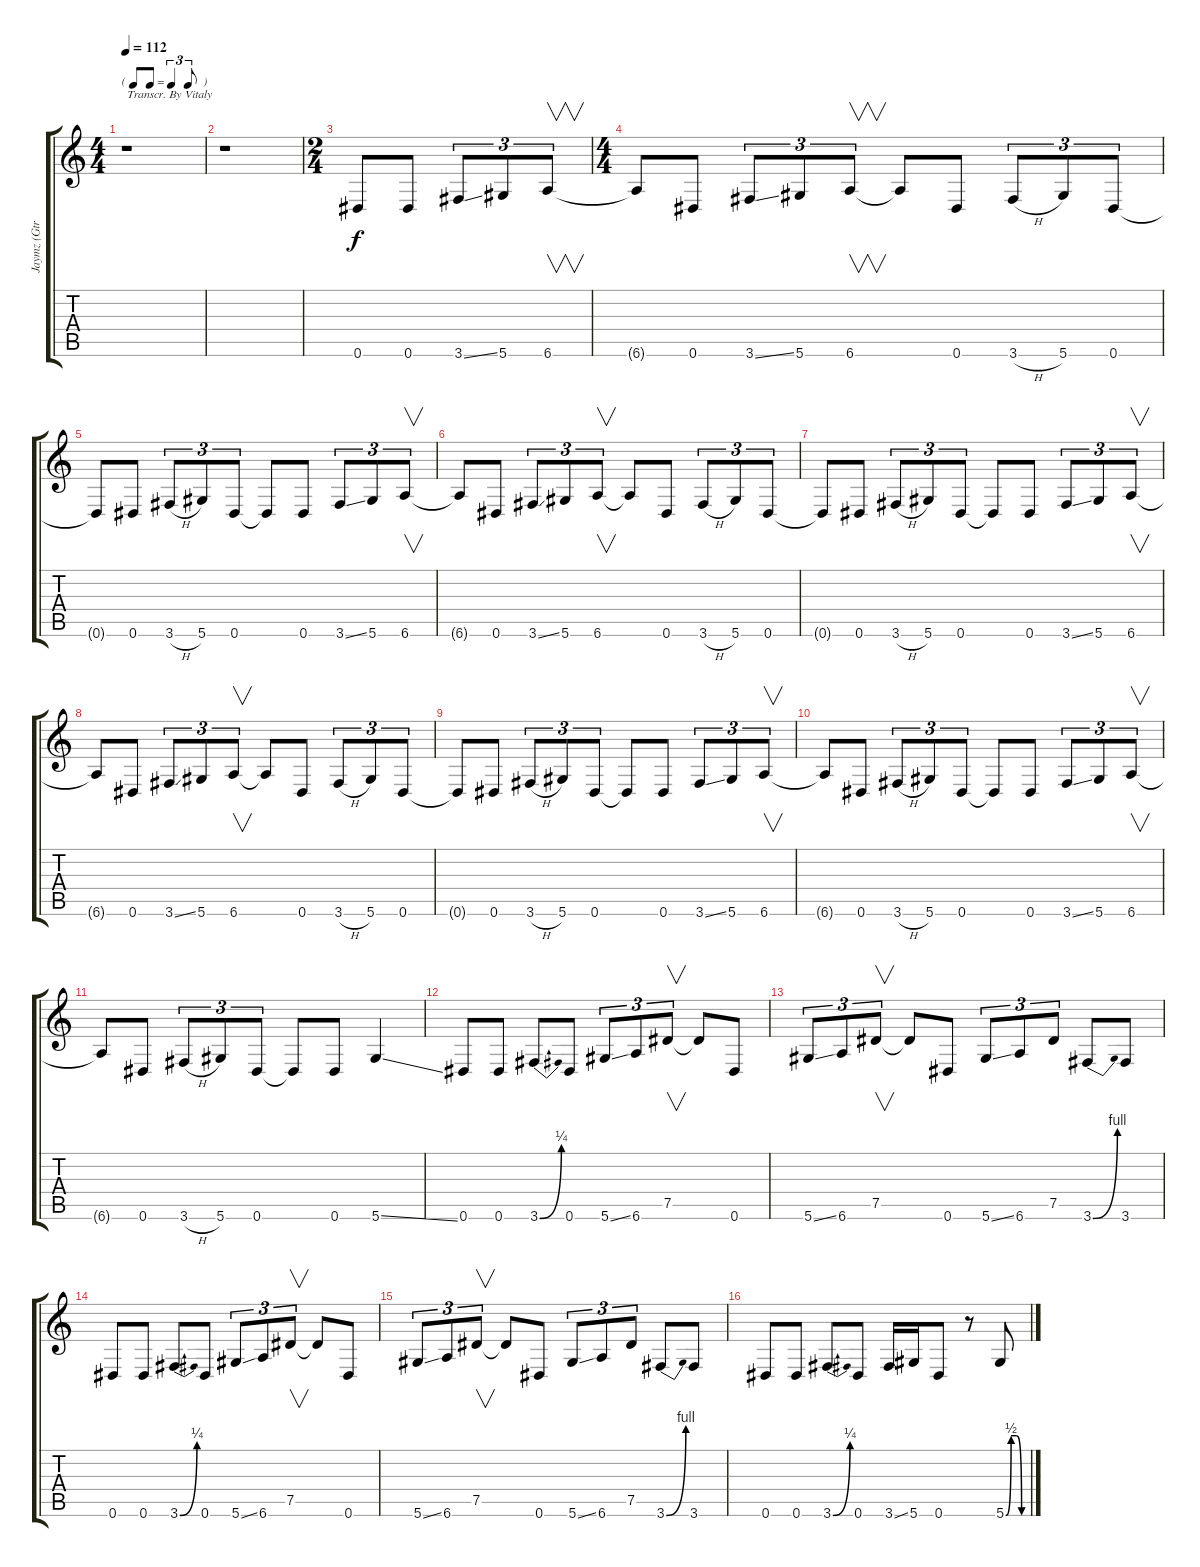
\track ("Jaymz (Gtr 1)" "Jaymz (Gtr") {instrument distortionguitar}
\staff {score tabs}
\tuning (Eb4 Bb3 Gb3 Db3 Ab2 Eb2) {hide}
\ts (4 4)
\tf triplet8th
\tempo 112
\clef g2
\ks c
r.1{txt "Transcr. By Vitaly" dy f instrument distortionguitar} |
r.1 |
\ts (2 4)
0.6.8 0.6.8 3.6{ss}.8{tu (3 2)} 5.6.8{tu (3 2)} 6.6.8{v tu (3 2)} |
\ts (4 4)
6.6{t}.8 0.6.8 3.6{ss}.8{tu (3 2)} 5.6.8{tu (3 2)} 6.6.8{v tu (3 2)} 6.6{t}.8 0.6.8 3.6{h}.8{tu (3 2)} 5.6.8{tu (3 2)} 0.6.8{tu (3 2)} |
0.6{t}.8 0.6.8 3.6{h}.8{tu (3 2)} 5.6.8{tu (3 2)} 0.6.8{tu (3 2)} 0.6{t}.8 0.6.8 3.6{ss}.8{tu (3 2)} 5.6.8{tu (3 2)} 6.6.8{v tu (3 2)} |
6.6{t}.8 0.6.8 3.6{ss}.8{tu (3 2)} 5.6.8{tu (3 2)} 6.6.8{v tu (3 2)} 6.6{t}.8 0.6.8 3.6{h}.8{tu (3 2)} 5.6.8{tu (3 2)} 0.6.8{tu (3 2)} |
0.6{t}.8 0.6.8 3.6{h}.8{tu (3 2)} 5.6.8{tu (3 2)} 0.6.8{tu (3 2)} 0.6{t}.8 0.6.8 3.6{ss}.8{tu (3 2)} 5.6.8{tu (3 2)} 6.6.8{v tu (3 2)} |
6.6{t}.8 0.6.8 3.6{ss}.8{tu (3 2)} 5.6.8{tu (3 2)} 6.6.8{v tu (3 2)} 6.6{t}.8 0.6.8 3.6{h}.8{tu (3 2)} 5.6.8{tu (3 2)} 0.6.8{tu (3 2)} |
0.6{t}.8 0.6.8 3.6{h}.8{tu (3 2)} 5.6.8{tu (3 2)} 0.6.8{tu (3 2)} 0.6{t}.8 0.6.8 3.6{ss}.8{tu (3 2)} 5.6.8{tu (3 2)} 6.6.8{v tu (3 2)} |
6.6{t}.8 0.6.8 3.6{h}.8{tu (3 2)} 5.6.8{tu (3 2)} 0.6.8{tu (3 2)} 0.6{t}.8 0.6.8 3.6{ss}.8{tu (3 2)} 5.6.8{tu (3 2)} 6.6.8{v tu (3 2)} |
6.6{t}.8 0.6.8 3.6{h}.8{tu (3 2)} 5.6.8{tu (3 2)} 0.6.8{tu (3 2)} 0.6{t}.8 0.6.8 5.6{ss}.4 |
0.6.8 0.6.8 3.6{be (bend 0 0 60 1)}.8 0.6.8 5.6{ss}.8{tu (3 2)} 6.6.8{tu (3 2)} 7.5.8{v tu (3 2)} 7.5{t}.8 0.6.8 |
5.6{ss}.8{tu (3 2)} 6.6.8{tu (3 2)} 7.5.8{v tu (3 2)} 7.5{t}.8 0.6.8 5.6{ss}.8{tu (3 2)} 6.6.8{tu (3 2)} 7.5.8{tu (3 2)} 3.6{be (bend 0 0 60 4)}.8 3.6.8 |
0.6.8 0.6.8 3.6{be (bend 0 0 60 1)}.8 0.6.8 5.6{ss}.8{tu (3 2)} 6.6.8{tu (3 2)} 7.5.8{v tu (3 2)} 7.5{t}.8 0.6.8 |
5.6{ss}.8{tu (3 2)} 6.6.8{tu (3 2)} 7.5.8{v tu (3 2)} 7.5{t}.8 0.6.8 5.6{ss}.8{tu (3 2)} 6.6.8{tu (3 2)} 7.5.8{tu (3 2)} 3.6{be (bend 0 0 60 4)}.8 3.6.8 |
0.6.8 0.6.8 3.6{be (bend 0 0 60 1)}.8 0.6.8 3.6{ss}.16 5.6.16 0.6.8 r.8 5.6{be (custom 0 0 15 2 30 2 45 0 60 0)}.8
